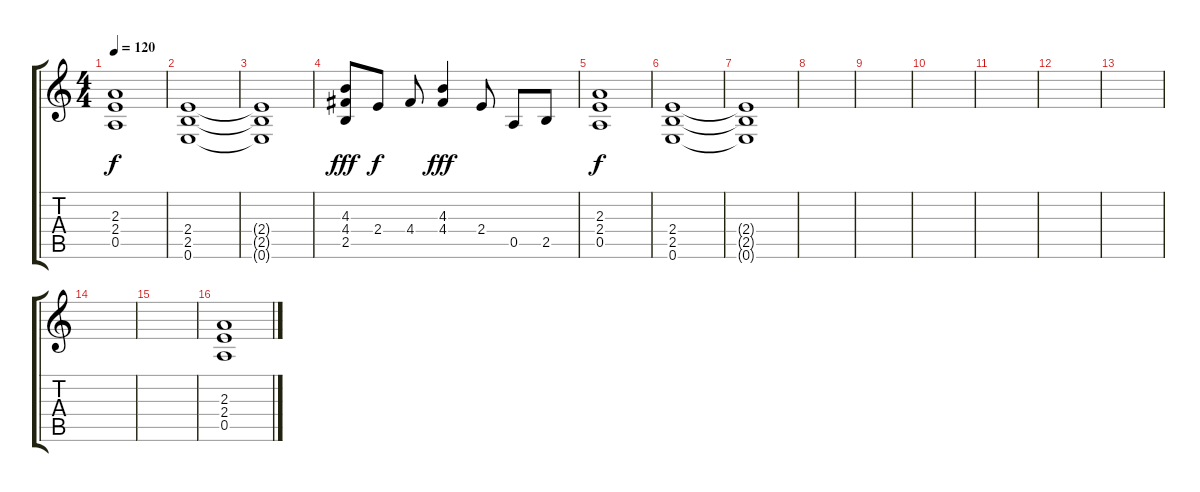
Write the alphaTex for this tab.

\track "" {instrument distortionguitar}
\staff {score tabs}
\tuning (E4 B3 G3 D3 A2 E2) {hide}
\ts (4 4)
\tempo 120
\clef g2
\ks c
(2.3{t} 2.4{t} 0.5{t}).1{dy f} |
(2.4 2.5 0.6).1 |
(2.4{t} 2.5{t} 0.6{t}).1 |
(4.3 4.4 2.5).8{dy fff} 2.4.8{dy f} 4.4.8 (4.3 4.4).4{dy fff} 2.4.8 0.5.8 2.5.8 |
(2.3 2.4 0.5).1{dy f} |
(2.4 2.5 0.6).1 |
(2.4{t} 2.5{t} 0.6{t}).1 |
|
|
|
|
|
|
|
|
(2.3 2.4 0.5).1{volume 11}
